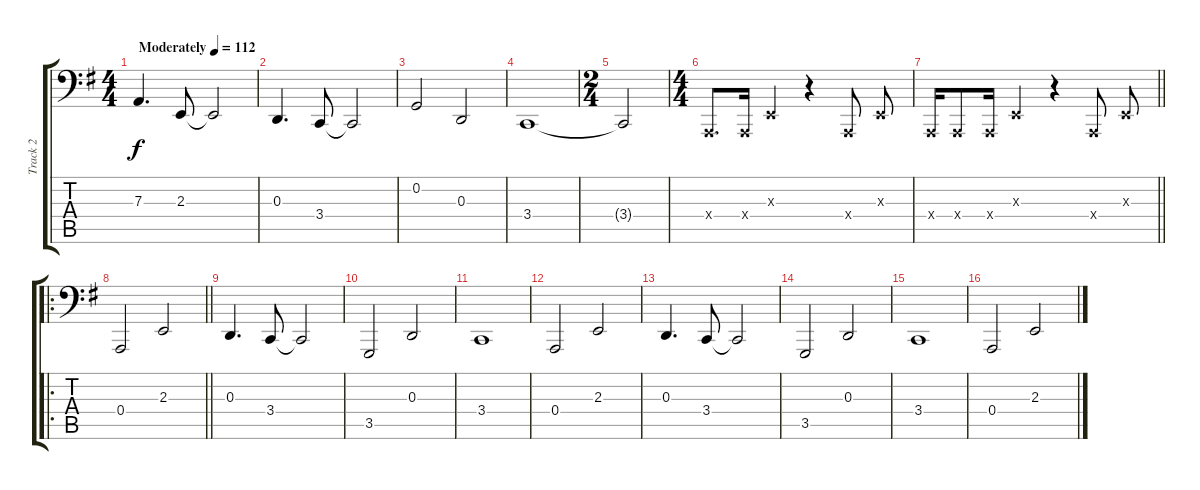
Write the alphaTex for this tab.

\track ("Track 2" "Track 2") {instrument brightacousticpiano}
\staff {score tabs}
\tuning (C3 G2 D2 A1 E1 B0) {hide}
\ts (4 4)
\tempo (112 "Moderately")
\clef f4
\ks g
7.3.4{d dy f instrument brightacousticpiano} 2.3.8 2.3{t}.2 |
0.3.4{d} 3.4.8 3.4{t}.2 |
0.2.2 0.3.2 |
3.4.1 |
\ts (2 4)
3.4{t}.2 |
\ts (4 4)
0.4{x}.8{d} 0.4{x}.16 2.3{x}.4 r.4 0.4{x}.8{beam split} 2.3{x}.8 |
\barLineRight lightlight
0.4{x}.16 0.4{x}.8 0.4{x}.16 2.3{x}.4 r.4 0.4{x}.8{beam split} 2.3{x}.8 |
\ro
\barLineRight lightlight
0.4.2 2.3.2 |
0.3.4{d} 3.4.8 3.4{t}.2 |
3.5.2 0.3.2 |
3.4.1 |
0.4.2 2.3.2 |
0.3.4{d} 3.4.8 3.4{t}.2 |
3.5.2 0.3.2 |
3.4.1 |
0.4.2 2.3.2
